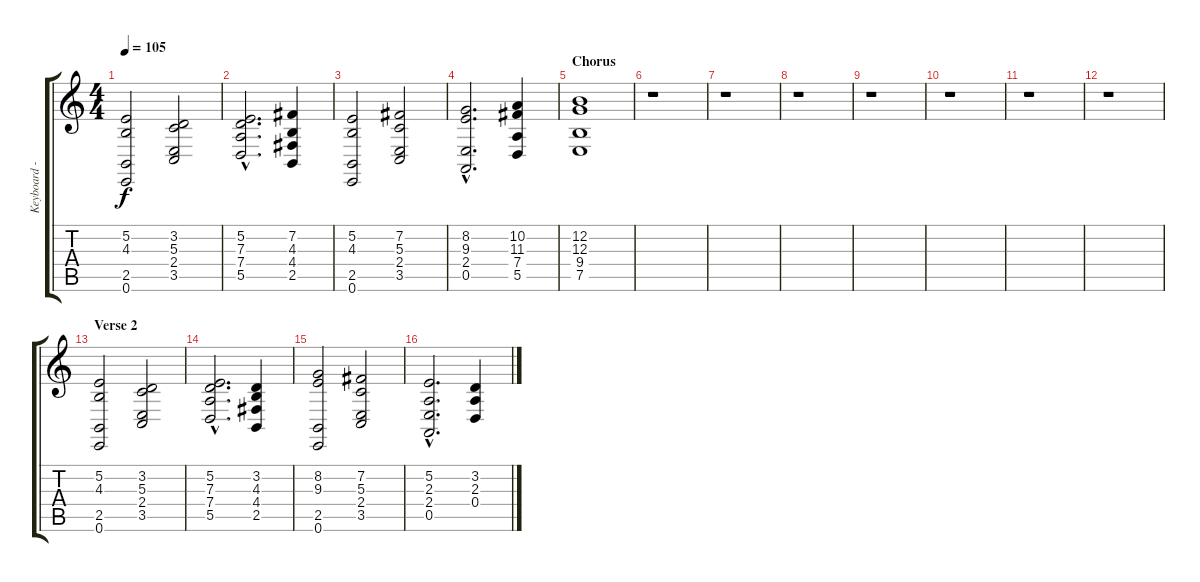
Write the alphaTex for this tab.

\track ("Keyboard - Verse" "Keyboard -") {instrument synthstrings2}
\staff {score tabs}
\tuning (E4 B3 G3 D3 A2 E2) {hide}
\ts (4 4)
\tempo 105
\clef g2
\ks c
(5.2 4.3 2.5 0.6).2{dy f} (3.2 5.3 2.4 3.5).2 |
(5.2{hac} 7.3{hac} 7.4{hac} 5.5{hac}).2{d} (7.2 4.3 4.4 2.5).4 |
(5.2 4.3 2.5 0.6).2{volume 9} (7.2 5.3 2.4 3.5).2 |
(8.2{hac} 9.3{hac} 2.4{hac} 0.5{hac}).2{d volume 11} (10.2 11.3 7.4 5.5).4 |
\section ("" "Chorus")
(12.2 12.3 9.4 7.5).1{volume 0} |
r.1 |
r.1 |
r.1 |
r.1 |
r.1 |
r.1 |
r.1 |
\section ("" "Verse 2")
(5.2 4.3 2.5 0.6).2{volume 8} (3.2 5.3 2.4 3.5).2 |
(5.2{hac} 7.3{hac} 7.4{hac} 5.5{hac}).2{d} (3.2 4.3 4.4 2.5).4 |
(8.2 9.3 2.5 0.6).2 (7.2 5.3 2.4 3.5).2 |
(5.2{hac} 2.3{hac} 2.4{hac} 0.5{hac}).2{d} (3.2 2.3 0.4).4
